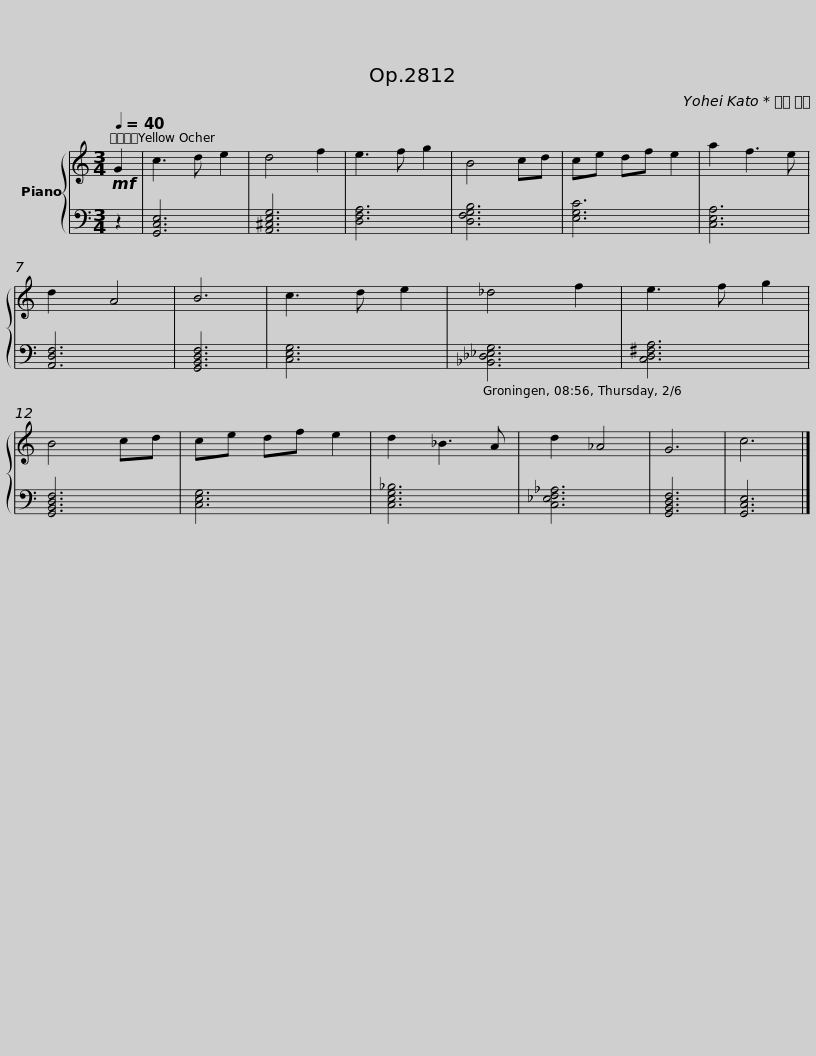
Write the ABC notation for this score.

X:1
%%score { 1 | 2 }
L:1/8
Q:1/4=40
M:3/4
I:linebreak $
K:C
V:1 treble
V:2 bass
V:1
!mf! G2 | c3 d e2 | d4 f2 | e3 f g2 | B4 cd | %5
 ce df e2 | a2 f3 e | d2 A4 | B6 | c3 d e2 |$ %10
 _d4 f2 | e3 f g2 | B4 cd | ce df e2 | d2 _B3 A | %15
 d2 _A4 | G6 | c6 |] %18
V:2
 z2 | [G,,C,E,]6 | [A,,^C,E,G,]6 | [D,F,A,]6 | [D,F,G,B,]6 | %5
 [E,G,C]6 | [C,E,A,]6 | [A,,D,F,]6 | [G,,B,,D,F,]6 | [C,E,G,]6 |$ %10
 [_B,,_D,_E,G,]6 | [C,D,^F,A,]6 | [G,,B,,D,F,]6 | [C,E,G,]6 | [C,E,G,_B,]6 | %15
 [C,_E,F,_A,]6 | [G,,B,,D,F,]6 | [G,,C,E,]6 |] %18
